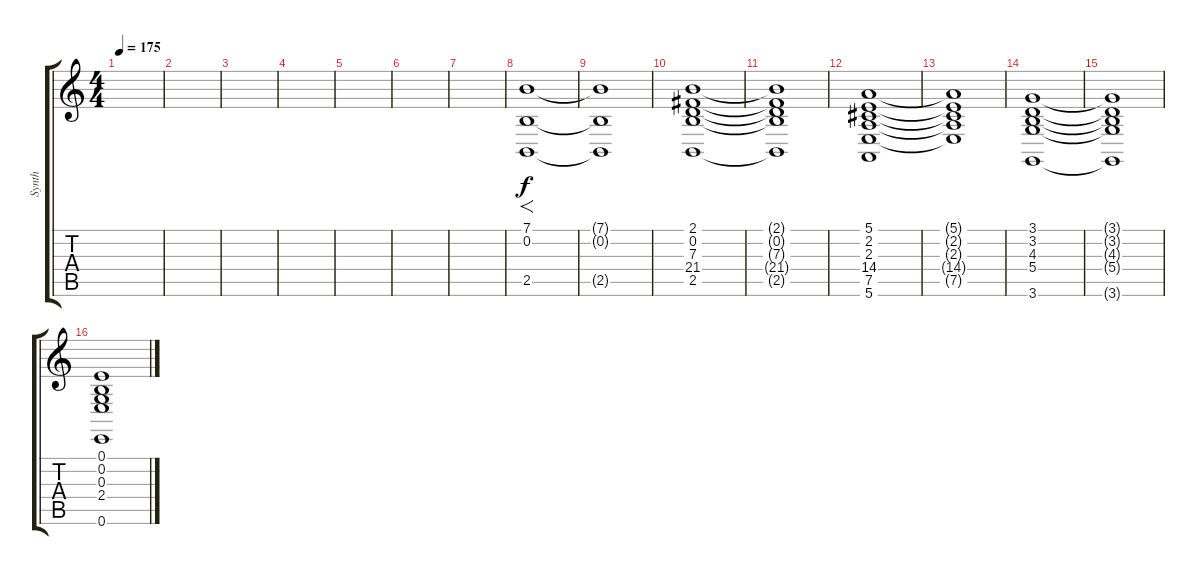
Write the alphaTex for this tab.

\track ("Synth" "Synth") {instrument lead2sawtooth}
\staff {score tabs}
\tuning (E4 B3 G3 D3 A2 E2) {hide}
\ts (4 4)
\tempo 175
\clef g2
\ks c
|
|
|
|
|
|
|
(7.1 0.2 2.5).1{f} |
(7.1{t} 0.2{t} 2.5{t}).1{dy f} |
(2.1 0.2 7.3 21.4 2.5).1 |
(2.1{t} 0.2{t} 7.3{t} 21.4{t} 2.5{t}).1 |
(5.1 2.2 2.3 14.4 7.5 5.6).1 |
(5.1{t} 2.2{t} 2.3{t} 14.4{t} 7.5{t}).1 |
(3.1 3.2 4.3 5.4 3.6).1 |
(3.1{t} 3.2{t} 4.3{t} 5.4{t} 3.6{t}).1 |
(0.1 0.2 0.3 2.4 0.6).1
